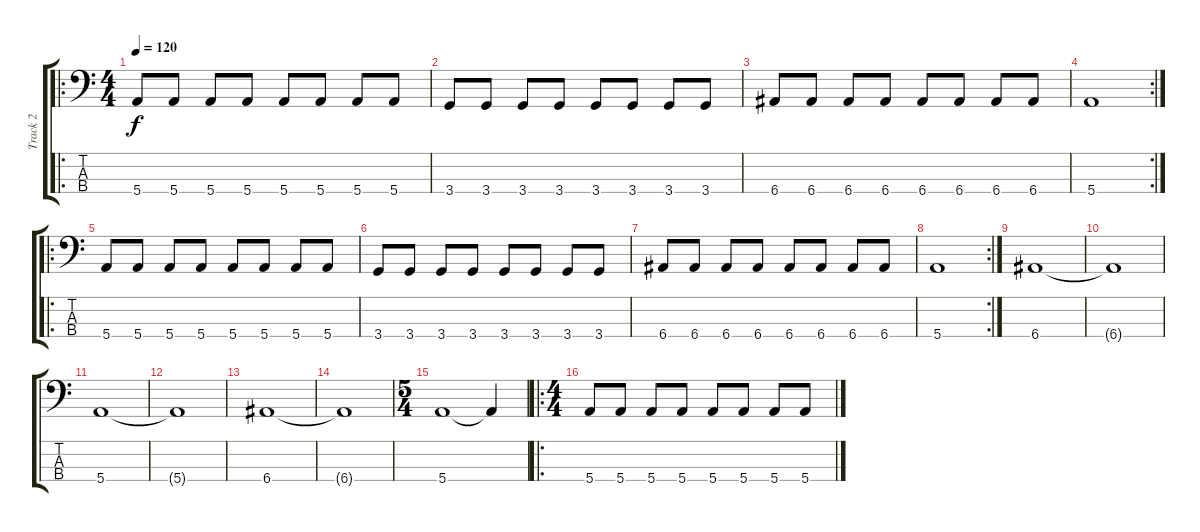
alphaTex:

\track ("Track 2" "Track 2") {instrument slapbass1}
\staff {score tabs}
\tuning (G2 D2 A1 E1) {hide}
\ro
\ts (4 4)
\tempo 120
\clef f4
\ks c
5.4.8{dy f instrument slapbass1} 5.4.8 5.4.8 5.4.8 5.4.8 5.4.8 5.4.8 5.4.8 |
3.4.8 3.4.8 3.4.8 3.4.8 3.4.8 3.4.8 3.4.8 3.4.8 |
6.4.8 6.4.8 6.4.8 6.4.8 6.4.8 6.4.8 6.4.8 6.4.8 |
\rc 2
5.4.1 |
\ro
5.4.8 5.4.8 5.4.8 5.4.8 5.4.8 5.4.8 5.4.8 5.4.8 |
3.4.8 3.4.8 3.4.8 3.4.8 3.4.8 3.4.8 3.4.8 3.4.8 |
6.4.8 6.4.8 6.4.8 6.4.8 6.4.8 6.4.8 6.4.8 6.4.8 |
\rc 2
5.4.1 |
6.4.1 |
6.4{t}.1 |
5.4.1 |
5.4{t}.1 |
6.4.1 |
6.4{t}.1 |
\ts (5 4)
5.4.1 5.4{t}.4 |
\ro
\ts (4 4)
5.4.8 5.4.8 5.4.8 5.4.8 5.4.8 5.4.8 5.4.8 5.4.8
